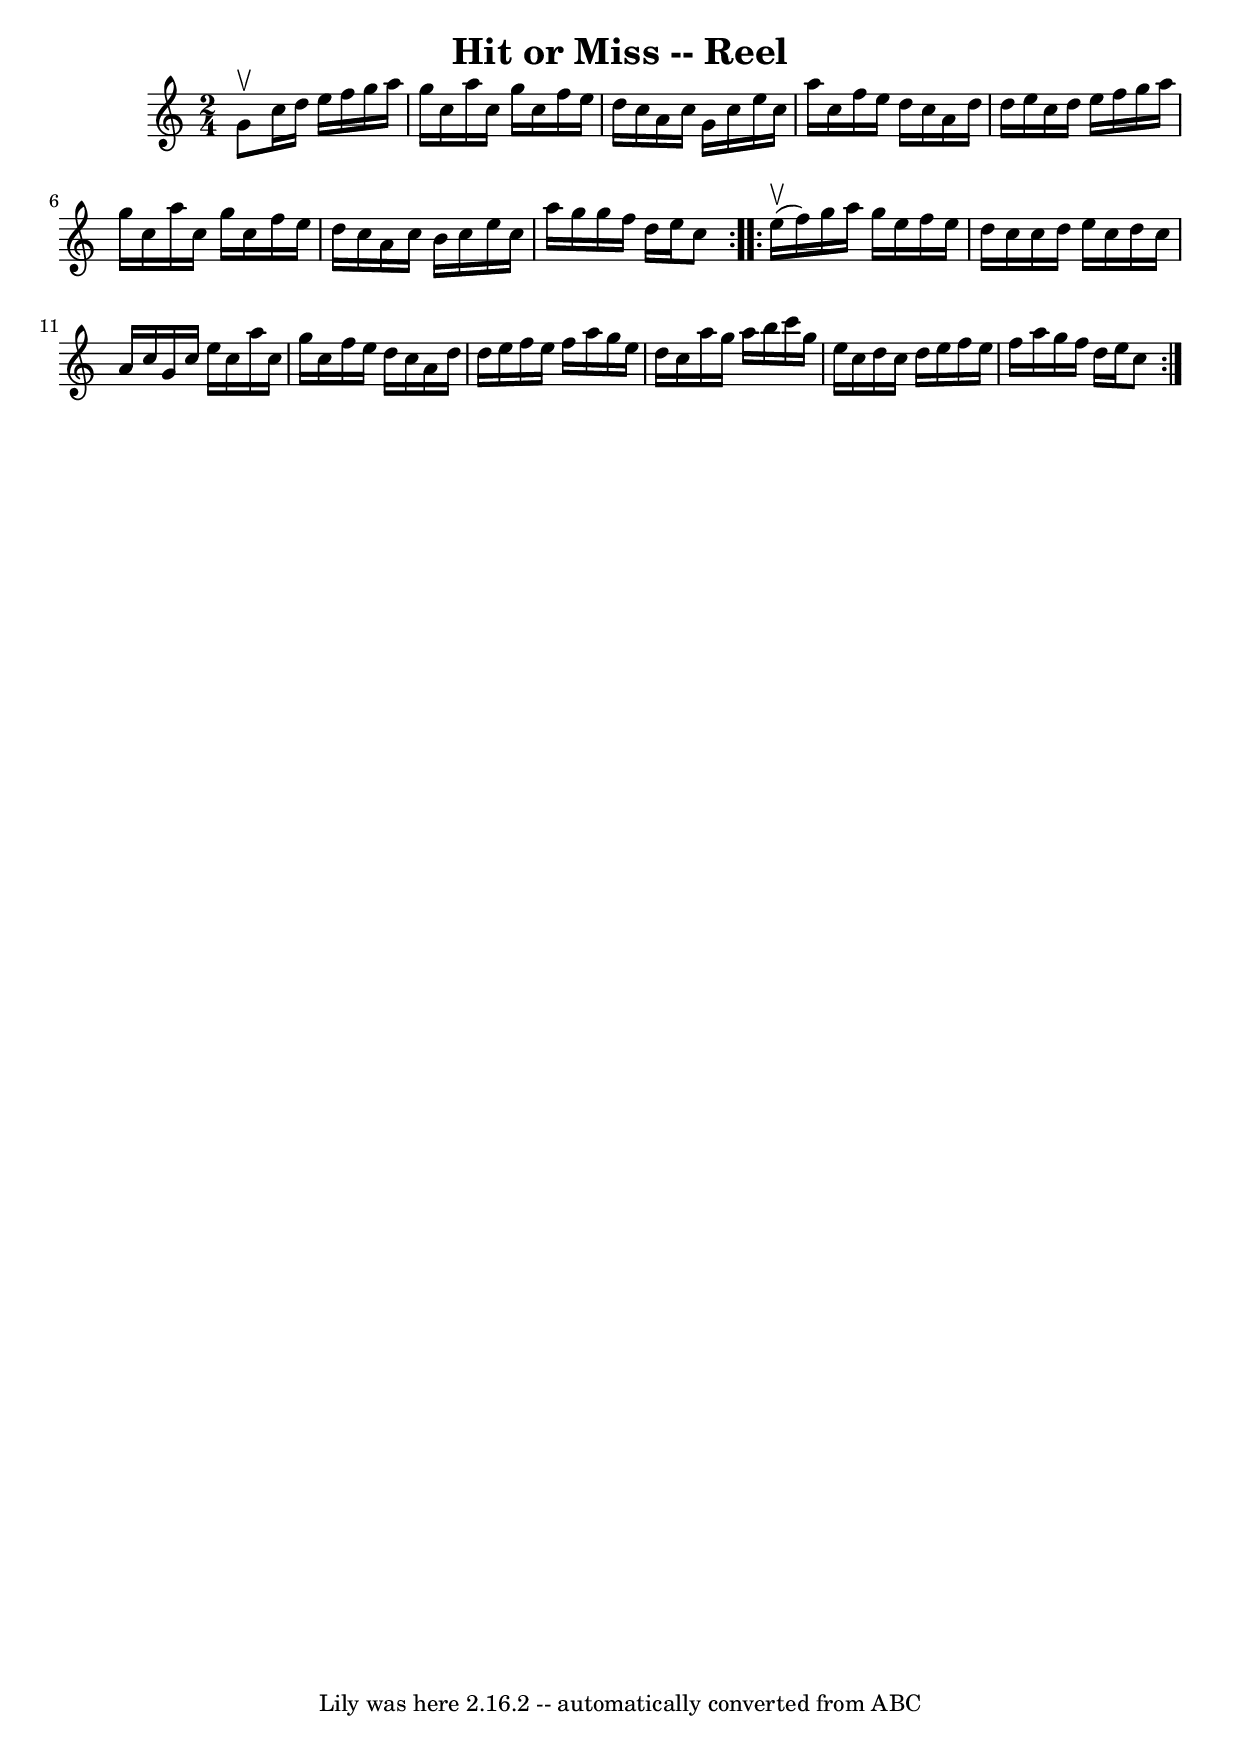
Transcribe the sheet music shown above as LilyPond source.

\version "2.7.40"
\include "Mammoth.ily"
\header {
	%% book = "Ryan's Mammoth Collection"
	crossRefNumber = "1"
	footnotes = "\\\\137"
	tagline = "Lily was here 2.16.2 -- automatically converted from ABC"
	title = "Hit or Miss -- Reel"
}
voicedefault =  {


\repeat volta 2 {
\time 2/4 
\key c \major g'8^\upbow |
 c''16 d''16 e''16    
f''16 g''16 a''16 g''16 c''16    |
 a''16 c''16 g''16 
 c''16 f''16 e''16 d''16 c''16    |
 a'16 c''16    
g'16 c''16 e''16 c''16 a''16 c''16    |
 f''16 e''16  
 d''16 c''16 a'16 d''16 d''16 e''16    |
 c''16    
d''16 e''16 f''16 g''16 a''16 g''16 c''16    |
 a''16 
 c''16 g''16 c''16 f''16 e''16 d''16 c''16    |
   
a'16 c''16 b'16 c''16 e''16 c''16 a''16 g''16    |
  
 g''16 f''16 d''16 e''16 c''8    } \repeat volta 2 { e''16 
^\upbow(f''16) |
 g''16 a''16 g''16 e''16 f''16    
e''16 d''16 c''16    |
 c''16 d''16 e''16 c''16 d''16 
 c''16 a'16 c''16    |
 g'16 c''16 e''16 c''16    
a''16 c''16 g''16 c''16    |
 f''16 e''16 d''16 c''16 
 a'16 d''16 d''16 e''16    |
 f''16 e''16 f''16    
a''16 g''16 e''16 d''16 c''16    |
 a''16 g''16 a''16 
 b''16 c'''16 g''16 e''16 c''16    |
 d''16 c''16    
d''16 e''16 f''16 e''16 f''16 a''16    |
 g''16 f''16 
 d''16 e''16 c''8    }   
}

\score{
    <<

	\context Staff="default"
	{
	    \voicedefault 
	}

    >>
	\layout {
	}
	\midi {}
}
